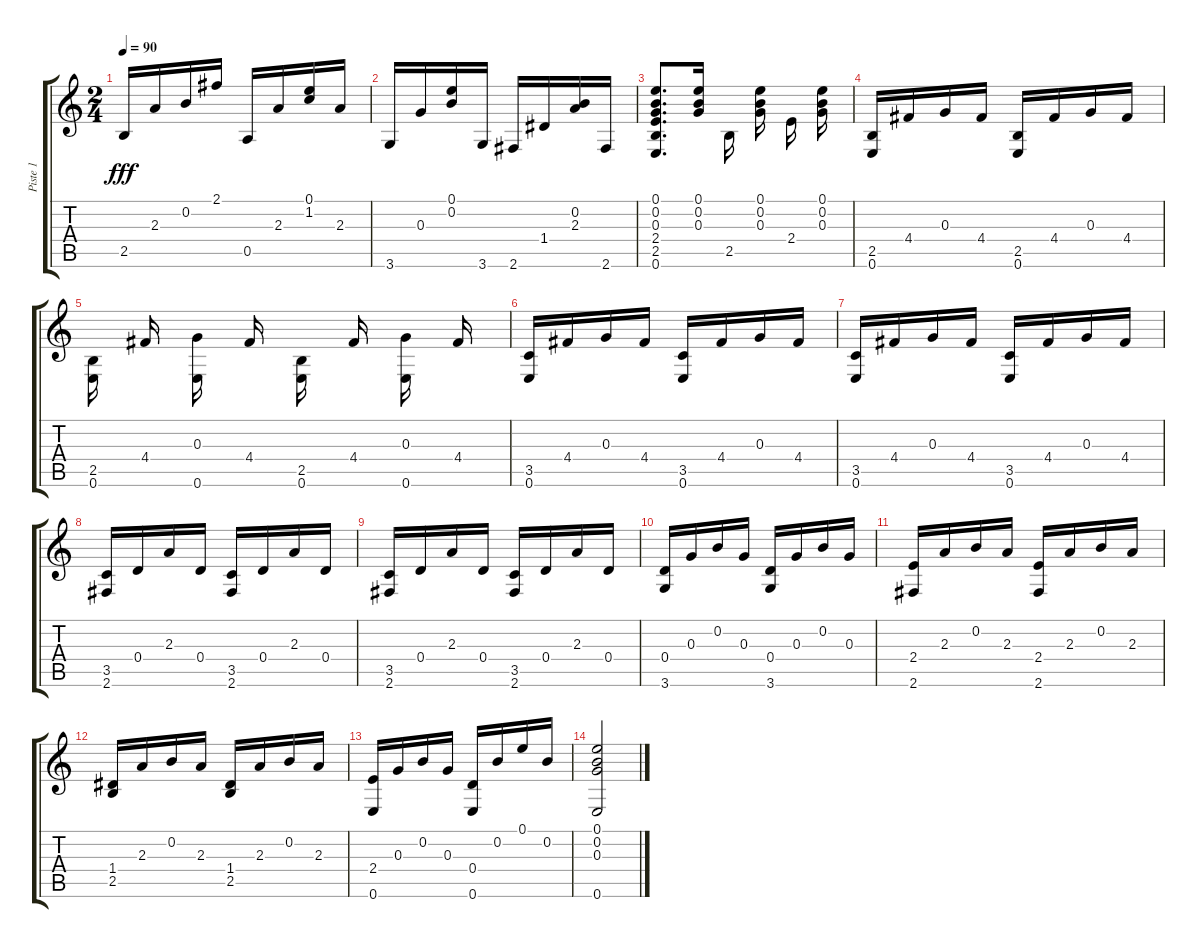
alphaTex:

\track ("Piste 1" "Piste 1") {instrument acousticguitarsteel}
\staff {score tabs}
\tuning (E4 B3 G3 D3 A2 E2) {hide}
\ts (2 4)
\tempo 90
\clef g2
\ks c
2.5.16{dy fff} 2.3.16 0.2.16 2.1.16 0.5.16 2.3.16 (0.1 1.2).16 2.3.16 |
3.6.16 0.3.16 (0.1 0.2).16 3.6.16 2.6.16 1.4.16 (0.2 2.3).16 2.6.16 |
(0.1 0.2 0.3 2.4 2.5 0.6).8{d} (0.1 0.2 0.3).16{beam split} 2.5.16{beam Down beam split} (0.1 0.2 0.3).16{beam split} 2.4.16{beam Down beam split} (0.1 0.2 0.3).16 |
(2.5 0.6).16 4.4.16 0.3.16 4.4.16 (2.5 0.6).16 4.4.16 0.3.16 4.4.16 |
(2.5 0.6).16{beam Down beam split} 4.4.16{beam split} (0.3 0.6).16{beam Down beam split} 4.4.16{beam split} (2.5 0.6).16{beam Down beam split} 4.4.16{beam split} (0.3 0.6).16{beam Down beam split} 4.4.16 |
(3.5 0.6).16 4.4.16 0.3.16 4.4.16 (3.5 0.6).16 4.4.16 0.3.16 4.4.16 |
(3.5 0.6).16 4.4.16 0.3.16 4.4.16 (3.5 0.6).16 4.4.16 0.3.16 4.4.16 |
(3.5 2.6).16 0.4.16 2.3.16 0.4.16 (3.5 2.6).16 0.4.16 2.3.16 0.4.16 |
(3.5 2.6).16 0.4.16 2.3.16 0.4.16 (3.5 2.6).16 0.4.16 2.3.16 0.4.16 |
(0.4 3.6).16 0.3.16 0.2.16 0.3.16 (0.4 3.6).16 0.3.16 0.2.16 0.3.16 |
(2.4 2.6).16 2.3.16 0.2.16 2.3.16 (2.4 2.6).16 2.3.16 0.2.16 2.3.16 |
(1.4 2.5).16 2.3.16 0.2.16 2.3.16 (1.4 2.5).16 2.3.16 0.2.16 2.3.16 |
(2.4 0.6).16 0.3.16 0.2.16 0.3.16 (0.4 0.6).16 0.2.16 0.1.16 0.2.16 |
(0.1 0.2 0.3 0.6).2
